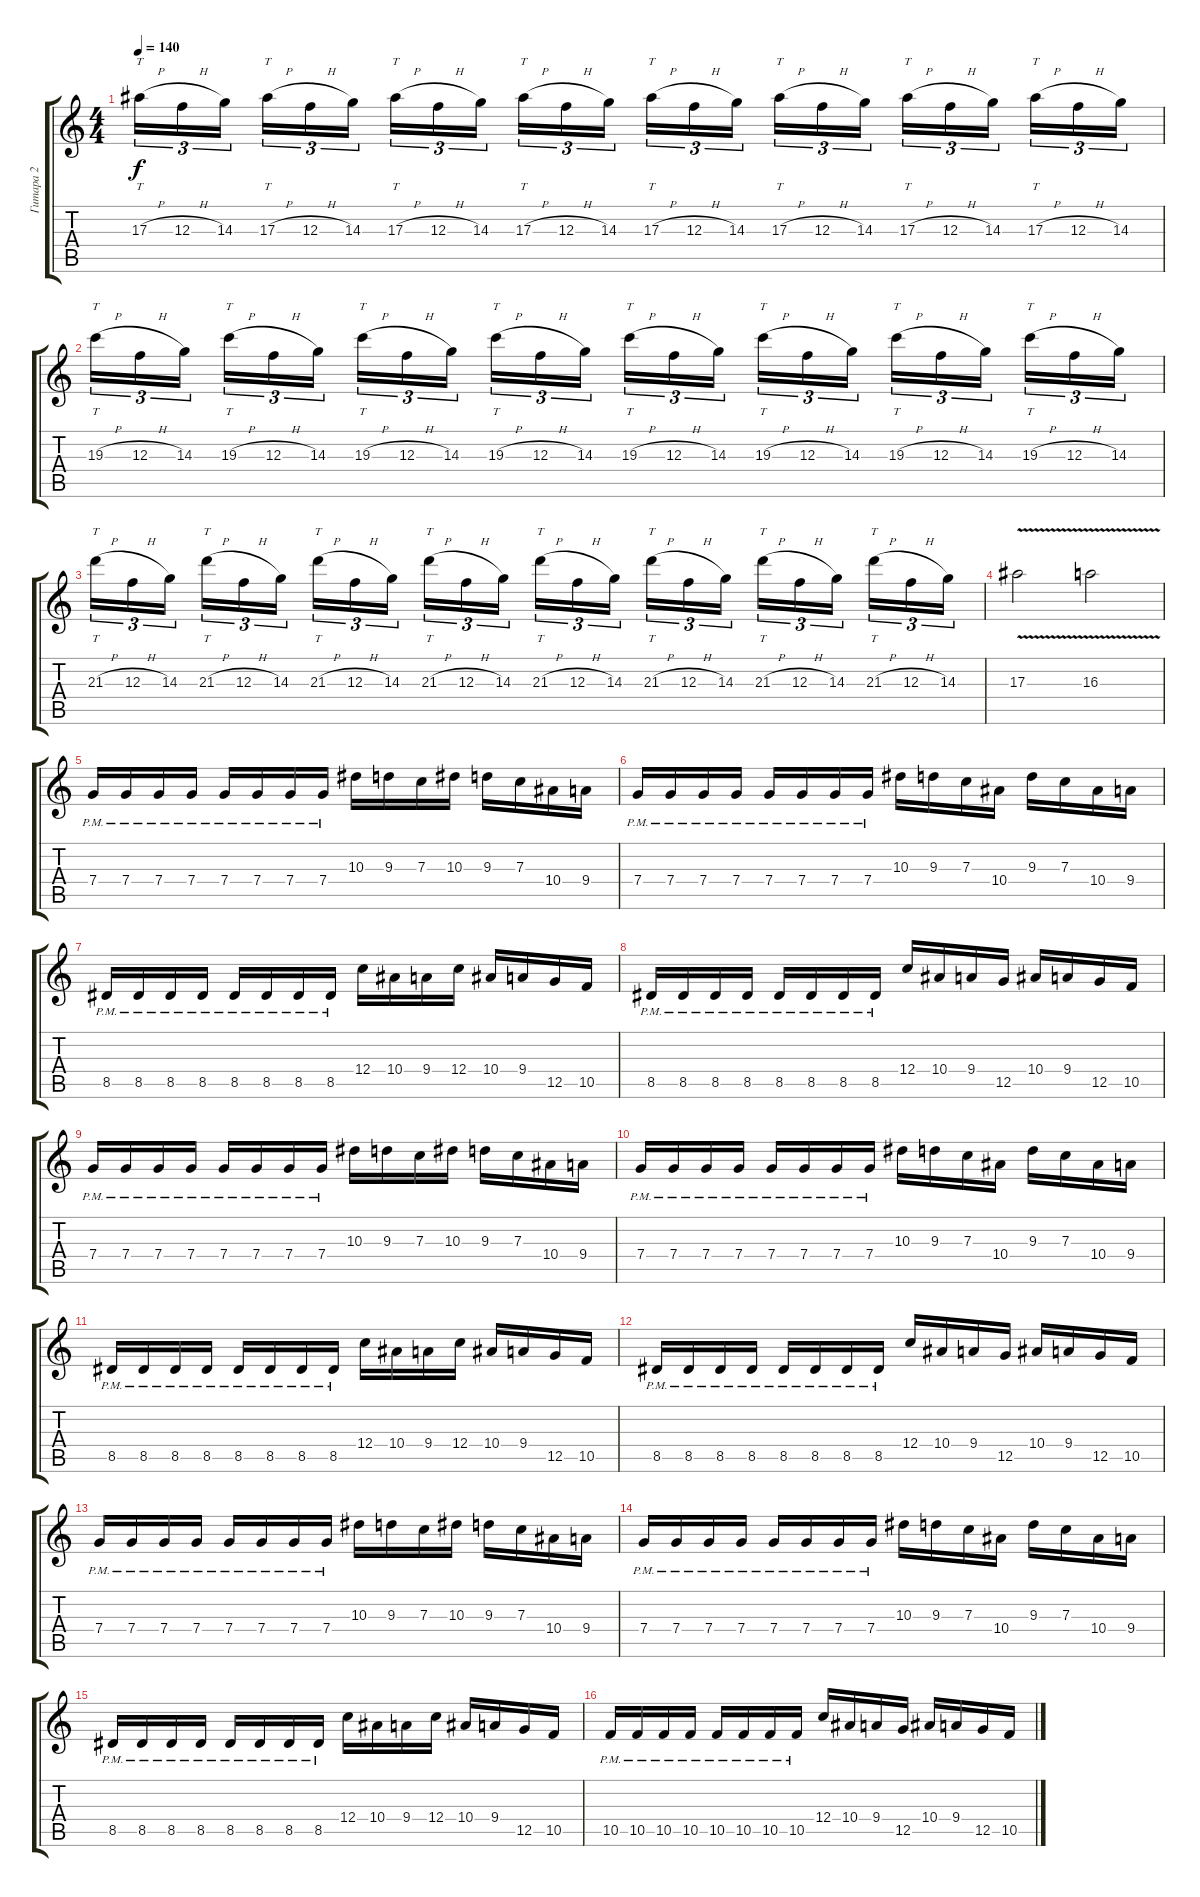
\track ("Гитара 2" "Гитара 2") {instrument overdrivenguitar}
\staff {score tabs}
\tuning (D4 A3 F3 C3 G2 D2) {hide}
\ts (4 4)
\tempo 140
\clef g2
\ks c
17.3{h}.16{tt tu (3 2) dy f} 12.3{h}.16{tu (3 2)} 14.3.16{tu (3 2) beam splitsecondary} 17.3{h}.16{tt tu (3 2)} 12.3{h}.16{tu (3 2)} 14.3.16{tu (3 2)} 17.3{h}.16{tt tu (3 2)} 12.3{h}.16{tu (3 2)} 14.3.16{tu (3 2) beam splitsecondary} 17.3{h}.16{tt tu (3 2)} 12.3{h}.16{tu (3 2)} 14.3.16{tu (3 2)} 17.3{h}.16{tt tu (3 2)} 12.3{h}.16{tu (3 2)} 14.3.16{tu (3 2) beam splitsecondary} 17.3{h}.16{tt tu (3 2)} 12.3{h}.16{tu (3 2)} 14.3.16{tu (3 2)} 17.3{h}.16{tt tu (3 2)} 12.3{h}.16{tu (3 2)} 14.3.16{tu (3 2) beam splitsecondary} 17.3{h}.16{tt tu (3 2)} 12.3{h}.16{tu (3 2)} 14.3.16{tu (3 2)} |
19.3{h}.16{tt tu (3 2)} 12.3{h}.16{tu (3 2)} 14.3.16{tu (3 2) beam splitsecondary} 19.3{h}.16{tt tu (3 2)} 12.3{h}.16{tu (3 2)} 14.3.16{tu (3 2)} 19.3{h}.16{tt tu (3 2)} 12.3{h}.16{tu (3 2)} 14.3.16{tu (3 2) beam splitsecondary} 19.3{h}.16{tt tu (3 2)} 12.3{h}.16{tu (3 2)} 14.3.16{tu (3 2)} 19.3{h}.16{tt tu (3 2)} 12.3{h}.16{tu (3 2)} 14.3.16{tu (3 2) beam splitsecondary} 19.3{h}.16{tt tu (3 2)} 12.3{h}.16{tu (3 2)} 14.3.16{tu (3 2)} 19.3{h}.16{tt tu (3 2)} 12.3{h}.16{tu (3 2)} 14.3.16{tu (3 2) beam splitsecondary} 19.3{h}.16{tt tu (3 2)} 12.3{h}.16{tu (3 2)} 14.3.16{tu (3 2)} |
21.3{h}.16{tt tu (3 2)} 12.3{h}.16{tu (3 2)} 14.3.16{tu (3 2) beam splitsecondary} 21.3{h}.16{tt tu (3 2)} 12.3{h}.16{tu (3 2)} 14.3.16{tu (3 2)} 21.3{h}.16{tt tu (3 2)} 12.3{h}.16{tu (3 2)} 14.3.16{tu (3 2) beam splitsecondary} 21.3{h}.16{tt tu (3 2)} 12.3{h}.16{tu (3 2)} 14.3.16{tu (3 2)} 21.3{h}.16{tt tu (3 2)} 12.3{h}.16{tu (3 2)} 14.3.16{tu (3 2) beam splitsecondary} 21.3{h}.16{tt tu (3 2)} 12.3{h}.16{tu (3 2)} 14.3.16{tu (3 2)} 21.3{h}.16{tt tu (3 2)} 12.3{h}.16{tu (3 2)} 14.3.16{tu (3 2) beam splitsecondary} 21.3{h}.16{tt tu (3 2)} 12.3{h}.16{tu (3 2)} 14.3.16{tu (3 2)} |
17.3{v}.2 16.3{v}.2 |
7.4{pm}.16 7.4{pm}.16 7.4{pm}.16 7.4{pm}.16 7.4{pm}.16 7.4{pm}.16 7.4{pm}.16 7.4{pm}.16 10.3.16 9.3.16 7.3.16 10.3.16 9.3.16 7.3.16 10.4.16 9.4.16 |
7.4{pm}.16 7.4{pm}.16 7.4{pm}.16 7.4{pm}.16 7.4{pm}.16 7.4{pm}.16 7.4{pm}.16 7.4{pm}.16 10.3.16 9.3.16 7.3.16 10.4.16 9.3.16 7.3.16 10.4.16 9.4.16 |
8.5{pm}.16 8.5{pm}.16 8.5{pm}.16 8.5{pm}.16 8.5{pm}.16 8.5{pm}.16 8.5{pm}.16 8.5{pm}.16 12.4.16 10.4.16 9.4.16 12.4.16 10.4.16 9.4.16 12.5.16 10.5.16 |
8.5{pm}.16 8.5{pm}.16 8.5{pm}.16 8.5{pm}.16 8.5{pm}.16 8.5{pm}.16 8.5{pm}.16 8.5{pm}.16 12.4.16 10.4.16 9.4.16 12.5.16 10.4.16 9.4.16 12.5.16 10.5.16 |
7.4{pm}.16 7.4{pm}.16 7.4{pm}.16 7.4{pm}.16 7.4{pm}.16 7.4{pm}.16 7.4{pm}.16 7.4{pm}.16 10.3.16 9.3.16 7.3.16 10.3.16 9.3.16 7.3.16 10.4.16 9.4.16 |
7.4{pm}.16 7.4{pm}.16 7.4{pm}.16 7.4{pm}.16 7.4{pm}.16 7.4{pm}.16 7.4{pm}.16 7.4{pm}.16 10.3.16 9.3.16 7.3.16 10.4.16 9.3.16 7.3.16 10.4.16 9.4.16 |
8.5{pm}.16 8.5{pm}.16 8.5{pm}.16 8.5{pm}.16 8.5{pm}.16 8.5{pm}.16 8.5{pm}.16 8.5{pm}.16 12.4.16 10.4.16 9.4.16 12.4.16 10.4.16 9.4.16 12.5.16 10.5.16 |
8.5{pm}.16 8.5{pm}.16 8.5{pm}.16 8.5{pm}.16 8.5{pm}.16 8.5{pm}.16 8.5{pm}.16 8.5{pm}.16 12.4.16 10.4.16 9.4.16 12.5.16 10.4.16 9.4.16 12.5.16 10.5.16 |
7.4{pm}.16 7.4{pm}.16 7.4{pm}.16 7.4{pm}.16 7.4{pm}.16 7.4{pm}.16 7.4{pm}.16 7.4{pm}.16 10.3.16 9.3.16 7.3.16 10.3.16 9.3.16 7.3.16 10.4.16 9.4.16 |
7.4{pm}.16 7.4{pm}.16 7.4{pm}.16 7.4{pm}.16 7.4{pm}.16 7.4{pm}.16 7.4{pm}.16 7.4{pm}.16 10.3.16 9.3.16 7.3.16 10.4.16 9.3.16 7.3.16 10.4.16 9.4.16 |
8.5{pm}.16 8.5{pm}.16 8.5{pm}.16 8.5{pm}.16 8.5{pm}.16 8.5{pm}.16 8.5{pm}.16 8.5{pm}.16 12.4.16 10.4.16 9.4.16 12.4.16 10.4.16 9.4.16 12.5.16 10.5.16 |
10.5{pm}.16 10.5{pm}.16 10.5{pm}.16 10.5{pm}.16 10.5{pm}.16 10.5{pm}.16 10.5{pm}.16 10.5{pm}.16 12.4.16 10.4.16 9.4.16 12.5.16 10.4.16 9.4.16 12.5.16 10.5.16
